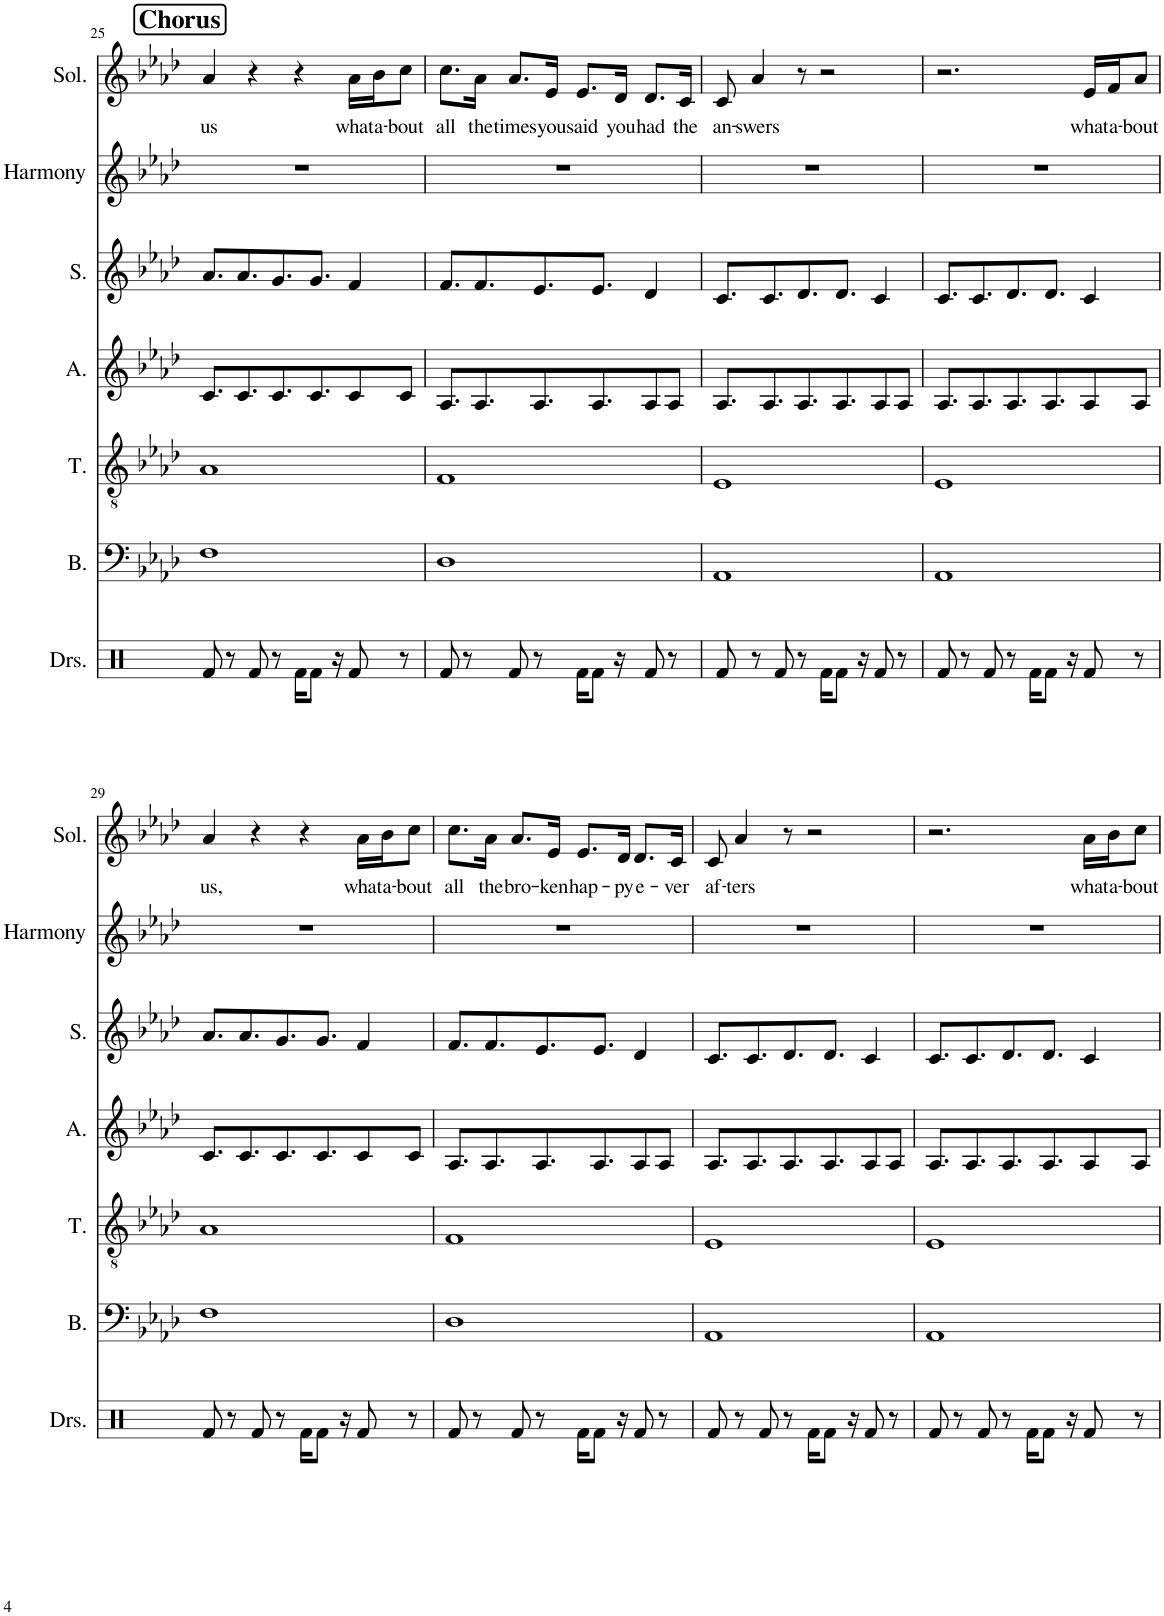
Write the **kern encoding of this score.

**kern	**kern	**kern	**kern	**kern	**kern	**kern	**text
*part7	*part6	*part5	*part4	*part3	*part2	*part1	*part1
*staff7	*staff6	*staff5	*staff4	*staff3	*staff2	*staff1	*staff1
*I"Drumset	*I"Bass	*I"Tenor	*I"Alto	*I"Soprano	*I"Harmony	*I"Solo	*
*I'Drs.	*I'B.	*I'T.	*I'A.	*I'S.	*I'Harmony	*I'Sol.	*
!!LO:PB:g=z
*clefX	*clefF4	*clefGv2	*clefG2	*clefG2	*clefG2	*clefG2	*
*k[]	*k[b-e-a-d-]	*k[b-e-a-d-]	*k[b-e-a-d-]	*k[b-e-a-d-]	*k[b-e-a-d-]	*k[b-e-a-d-]	*
*M4/4	*M4/4	*M4/4	*M4/4	*M4/4	*M4/4	*M4/4	*
!!LO:REH:place=s1:a:B:cj:fs=14:t=Chorus
=25	=25	=25	=25	=25	=25	=25	=25
!	!	!	!	!	!	!	!LO:LY:b
8Rf/	1F	1A-	8.c/L	8.a-/L	1r	4a-/	us
8r	.	.	.	.	.	.	.
.	.	.	8.c/	8.a-/	.	.	.
8Rf/	.	.	.	.	.	4r	.
8r	.	.	8.c/	8.g/	.	.	.
16Rf\KL	.	.	.	.	.	4r	.
8Rf\J	.	.	8.c/	8.g/J	.	.	.
16r	.	.	.	.	.	.	.
!	!	!	!	!	!	!	!LO:LY:b
8Rf/	.	.	8c/	4f/	.	16a-\LL	what
!	!	!	!	!	!	!	!LO:LY:b
.	.	.	.	.	.	16b-\J	a-
!	!	!	!	!	!	!	!LO:LY:b
8r	.	.	8c/J	.	.	8cc\J	-bout
=26	=26	=26	=26	=26	=26	=26	=26
!	!	!	!	!	!	!	!LO:LY:b
8Rf/	1D-	1F	8.A-/L	8.f/L	1r	8.cc\L	all
8r	.	.	.	.	.	.	.
!	!	!	!	!	!	!	!LO:LY:b
.	.	.	8.A-/	8.f/	.	16a-\Jk	the
!	!	!	!	!	!	!	!LO:LY:b
8Rf/	.	.	.	.	.	8.a-/L	times
8r	.	.	8.A-/	8.e-/	.	.	.
!	!	!	!	!	!	!	!LO:LY:b
.	.	.	.	.	.	16e-/Jk	you
!	!	!	!	!	!	!	!LO:LY:b
16Rf\KL	.	.	.	.	.	8.e-/L	said
8Rf\J	.	.	8.A-/	8.e-/J	.	.	.
!	!	!	!	!	!	!	!LO:LY:b
16r	.	.	.	.	.	16d-/Jk	you
!	!	!	!	!	!	!	!LO:LY:b
8Rf/	.	.	8A-/	4d-/	.	8.d-/L	had
8r	.	.	8A-/J	.	.	.	.
!	!	!	!	!	!	!	!LO:LY:b
.	.	.	.	.	.	16c/Jk	the
=27	=27	=27	=27	=27	=27	=27	=27
!	!	!	!	!	!	!	!LO:LY:b
8Rf/	1AA-	1E-	8.A-/L	8.c/L	1r	8c/	an-
!	!	!	!	!	!	!	!LO:LY:b
8r	.	.	.	.	.	4a-/	-swers
.	.	.	8.A-/	8.c/	.	.	.
8Rf/	.	.	.	.	.	.	.
8r	.	.	8.A-/	8.d-/	.	8r	.
16Rf\KL	.	.	.	.	.	2r	.
8Rf\J	.	.	8.A-/	8.d-/J	.	.	.
16r	.	.	.	.	.	.	.
8Rf/	.	.	8A-/	4c/	.	.	.
8r	.	.	8A-/J	.	.	.	.
=28	=28	=28	=28	=28	=28	=28	=28
8Rf/	1AA-	1E-	8.A-/L	8.c/L	1r	2.r	.
8r	.	.	.	.	.	.	.
.	.	.	8.A-/	8.c/	.	.	.
8Rf/	.	.	.	.	.	.	.
8r	.	.	8.A-/	8.d-/	.	.	.
16Rf\KL	.	.	.	.	.	.	.
8Rf\J	.	.	8.A-/	8.d-/J	.	.	.
16r	.	.	.	.	.	.	.
!	!	!	!	!	!	!	!LO:LY:b
8Rf/	.	.	8A-/	4c/	.	16e-/LL	what
!	!	!	!	!	!	!	!LO:LY:b
.	.	.	.	.	.	16f/J	a-
!	!	!	!	!	!	!	!LO:LY:b
8r	.	.	8A-/J	.	.	8a-/J	-bout
!!LO:LB:g=z
=29	=29	=29	=29	=29	=29	=29	=29
!	!	!	!	!	!	!	!LO:LY:b
8Rf/	1F	1A-	8.c/L	8.a-/L	1r	4a-/	us,
8r	.	.	.	.	.	.	.
.	.	.	8.c/	8.a-/	.	.	.
8Rf/	.	.	.	.	.	4r	.
8r	.	.	8.c/	8.g/	.	.	.
16Rf\KL	.	.	.	.	.	4r	.
8Rf\J	.	.	8.c/	8.g/J	.	.	.
16r	.	.	.	.	.	.	.
!	!	!	!	!	!	!	!LO:LY:b
8Rf/	.	.	8c/	4f/	.	16a-\LL	what
!	!	!	!	!	!	!	!LO:LY:b
.	.	.	.	.	.	16b-\J	a-
!	!	!	!	!	!	!	!LO:LY:b
8r	.	.	8c/J	.	.	8cc\J	-bout
=30	=30	=30	=30	=30	=30	=30	=30
!	!	!	!	!	!	!	!LO:LY:b
8Rf/	1D-	1F	8.A-/L	8.f/L	1r	8.cc\L	all
8r	.	.	.	.	.	.	.
!	!	!	!	!	!	!	!LO:LY:b
.	.	.	8.A-/	8.f/	.	16a-\Jk	the
!	!	!	!	!	!	!	!LO:LY:b
8Rf/	.	.	.	.	.	8.a-/L	bro-
8r	.	.	8.A-/	8.e-/	.	.	.
!	!	!	!	!	!	!	!LO:LY:b
.	.	.	.	.	.	16e-/Jk	-ken
!	!	!	!	!	!	!	!LO:LY:b
16Rf\KL	.	.	.	.	.	8.e-/L	hap-
8Rf\J	.	.	8.A-/	8.e-/J	.	.	.
!	!	!	!	!	!	!	!LO:LY:b
16r	.	.	.	.	.	16d-/Jk	-py
!	!	!	!	!	!	!	!LO:LY:b
8Rf/	.	.	8A-/	4d-/	.	8.d-/L	e-
8r	.	.	8A-/J	.	.	.	.
!	!	!	!	!	!	!	!LO:LY:b
.	.	.	.	.	.	16c/Jk	-ver
=31	=31	=31	=31	=31	=31	=31	=31
!	!	!	!	!	!	!	!LO:LY:b
8Rf/	1AA-	1E-	8.A-/L	8.c/L	1r	8c/	af-
!	!	!	!	!	!	!	!LO:LY:b
8r	.	.	.	.	.	4a-/	-ters
.	.	.	8.A-/	8.c/	.	.	.
8Rf/	.	.	.	.	.	.	.
8r	.	.	8.A-/	8.d-/	.	8r	.
16Rf\KL	.	.	.	.	.	2r	.
8Rf\J	.	.	8.A-/	8.d-/J	.	.	.
16r	.	.	.	.	.	.	.
8Rf/	.	.	8A-/	4c/	.	.	.
8r	.	.	8A-/J	.	.	.	.
=32	=32	=32	=32	=32	=32	=32	=32
8Rf/	1AA-	1E-	8.A-/L	8.c/L	1r	2.r	.
8r	.	.	.	.	.	.	.
.	.	.	8.A-/	8.c/	.	.	.
8Rf/	.	.	.	.	.	.	.
8r	.	.	8.A-/	8.d-/	.	.	.
16Rf\KL	.	.	.	.	.	.	.
8Rf\J	.	.	8.A-/	8.d-/J	.	.	.
16r	.	.	.	.	.	.	.
!	!	!	!	!	!	!	!LO:LY:b
8Rf/	.	.	8A-/	4c/	.	16a-\LL	what
!	!	!	!	!	!	!	!LO:LY:b
.	.	.	.	.	.	16b-\J	a-
!	!	!	!	!	!	!	!LO:LY:b
8r	.	.	8A-/J	.	.	8cc\J	-bout
=	=	=	=	=	=	=	=
*-	*-	*-	*-	*-	*-	*-	*-
